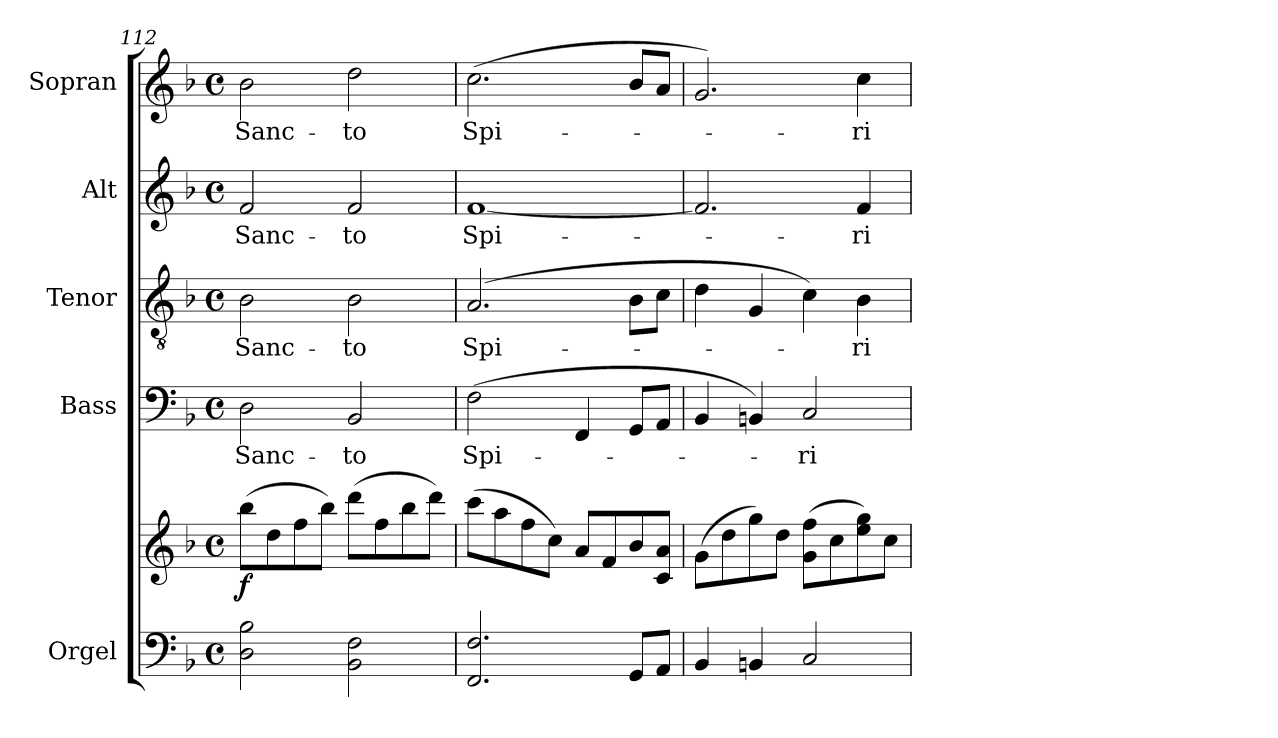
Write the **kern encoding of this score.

**kern	**kern	**dynam	**kern	**text	**kern	**text	**kern	**text	**kern	**text
*part5	*part5	*part5	*part4	*part4	*part3	*part3	*part2	*part2	*part1	*part1
*staff6	*staff5	*staff5/6	*staff4	*staff4	*staff3	*staff3	*staff2	*staff2	*staff1	*staff1
*I"Orgel	*	*	*I"Bass	*	*I"Tenor	*	*I"Alt	*	*I"Sopran	*
*I'Org.	*	*	*I'B.	*	*I'T.	*	*I'A.	*	*I'S.	*
*clefF4	*clefG2	*	*clefF4	*	*clefGv2	*	*clefG2	*	*clefG2	*
*k[b-]	*k[b-]	*	*k[b-]	*	*k[b-]	*	*k[b-]	*	*k[b-]	*
*F:	*F:	*	*F:	*	*F:	*	*F:	*	*F:	*
*M4/4	*M4/4	*	*M4/4	*	*M4/4	*	*M4/4	*	*M4/4	*
*met(c)	*met(c)	*	*met(c)	*	*met(c)	*	*met(c)	*	*met(c)	*
=112	=112	=112	=112	=112	=112	=112	=112	=112	=112	=112
!	!	!LO:DY:b	!	!LO:LY:b	!	!LO:LY:b	!	!LO:LY:b	!	!LO:LY:b
2D\ 2B-\	(>8bb-\L	f	2D\	Sanc-	2B-\	Sanc-	2f/	Sanc-	2b-\	Sanc-
.	8dd\	.	.	.	.	.	.	.	.	.
.	8ff\	.	.	.	.	.	.	.	.	.
.	8bb-\J)	.	.	.	.	.	.	.	.	.
!	!	!	!	!LO:LY:b	!	!LO:LY:b	!	!LO:LY:b	!	!LO:LY:b
2BB-\ 2F\	(>8ddd\L	.	2BB-/	-to	2B-\	-to	2f/	-to	2dd\	-to
.	8ff\	.	.	.	.	.	.	.	.	.
.	8bb-\	.	.	.	.	.	.	.	.	.
.	8ddd\J)	.	.	.	.	.	.	.	.	.
=113	=113	=113	=113	=113	=113	=113	=113	=113	=113	=113
!	!	!	!	!LO:LY:b	!	!LO:LY:b	!	!LO:LY:b	!	!LO:LY:b
2.FF/ 2.F/	(>8ccc\L	.	(>2F\	Spi-	(2.A/	Spi-	[1f	Spi-	(>2.cc\	Spi-
.	8aa\	.	.	.	.	.	.	.	.	.
.	8ff\	.	.	.	.	.	.	.	.	.
.	8cc\J)	.	.	.	.	.	.	.	.	.
.	8a/L	.	4FF/	.	.	.	.	.	.	.
.	8f/	.	.	.	.	.	.	.	.	.
8GG/L	8b-/	.	8GG/L	.	8B-\L	.	.	.	8b-/L	.
8AA/J	8c/ 8a/J	.	8AA/J	.	8c\J	.	.	.	8a/J	.
=114	=114	=114	=114	=114	=114	=114	=114	=114	=114	=114
4BB-/	(>8g\L	.	4BB-/	.	4d\	.	2.f/]	.	2.g/)	.
.	8dd\	.	.	.	.	.	.	.	.	.
4BBn/	8gg\)	.	4BBn/)	.	4G/	.	.	.	.	.
.	8dd\J	.	.	.	.	.	.	.	.	.
!	!	!	!	!LO:LY:b	!	!	!	!	!	!
2C/	(>8g\ 8ff\L	.	2C/	-ri-	4c\)	.	.	.	.	.
.	8cc\	.	.	.	.	.	.	.	.	.
!	!	!	!	!	!	!LO:LY:b	!	!LO:LY:b	!	!LO:LY:b
.	8ee\ 8gg\)	.	.	.	4B-\	-ri-	4f/	-ri-	4cc\	-ri-
.	8cc\J	.	.	.	.	.	.	.	.	.
=	=	=	=	=	=	=	=	=	=	=
*-	*-	*-	*-	*-	*-	*-	*-	*-	*-	*-
